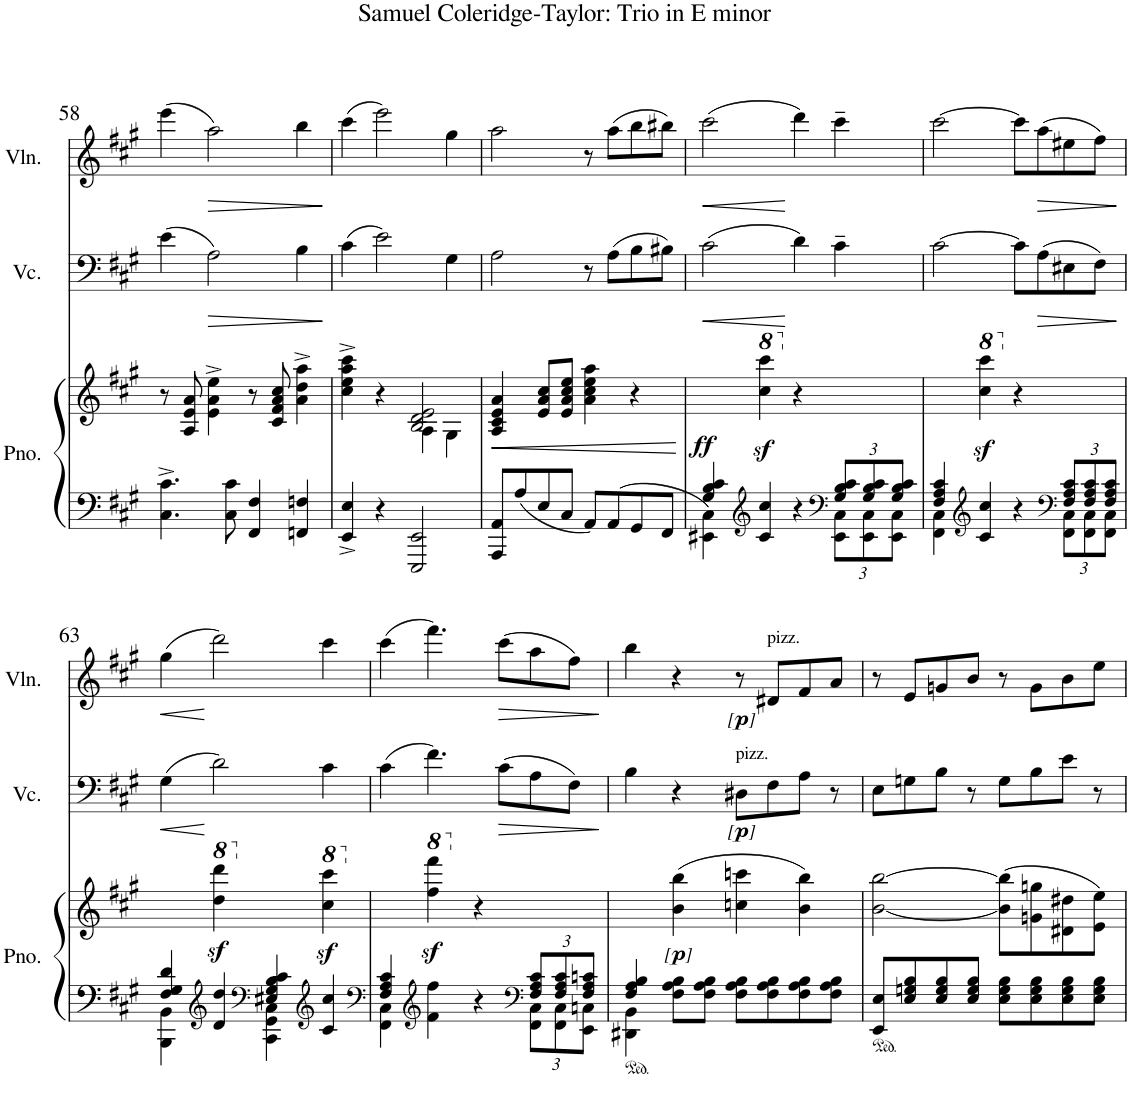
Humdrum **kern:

**kern	**kern	**dynam	**kern	**dynam	**kern	**dynam
*part3	*part3	*part3	*part2	*part2	*part1	*part1
*staff4	*staff3	*staff3/4	*staff2	*staff2	*staff1	*staff1
*I"Piano	*	*	*I"Violoncello	*	*I"Violin	*
*I'Pno.	*	*	*I'Vc.	*	*I'Vln.	*
!!LO:PB:g=z
*clefF4	*clefG2	*	*clefF4	*	*clefG2	*
*k[f#c#g#]	*k[f#c#g#]	*	*k[f#c#g#]	*	*k[f#c#g#]	*
*M4/4	*M4/4	*	*M4/4	*	*M4/4	*
*met(c)	*met(c)	*	*met(c)	*	*met(c)	*
=58	=58	=58	=58	=58	=58	=58
4.C#\^ 4.c#\^	8r	.	(4e\	.	(4eee\	.
.	8A/' 8e/' 8a/'	.	.	.	.	.
!	!	!	!	!LO:HP:b	!	!LO:HP:b
.	4e\^> 4a\^> 4ee\^>	.	2A'~\)	>	2aa'~\)	>
8C#\' 8c#\'	.	.	.	.	.	.
4FF#/ 4F#/	8r	.	.	.	.	.
.	8c#/' 8f#/' 8a/' 8cc#/'	.	.	.	.	.
4FFn/ 4Fn/	4a\^> 4dd\^> 4aa\^>	.	4B\	.	4bb\	.
.	.	.	.	]	.	]
=59	=59	=59	=59	=59	=59	=59
*	*^	*	*	*	*	*
4EE/^ 4E/^	4cc#\^ 4ee\^ 4aa\^ 4ccc#\^	2ryy	.	(4c#\	.	(4ccc#\	.
4r	4r	.	.	2e'~\)	.	2eee'~\)	.
2EEE/ 2EE/	2B/ 2d/ 2e/	4A\	.	.	.	.	.
.	.	4G#\	.	4G#\	.	4gg#\	.
=60	=60	=60	=60	=60	=60	=60	=60
!	!	!	!LO:HP:b	!	!	!	!
*	*v	*v	*	*	*	*	*
8AAA/ 8AA/L	4A/ 4c#/ 4e/ 4a/	<	2A\	.	2aa\	.
8A/	.	.	.	.	.	.
8E/	8e/ 8a/ 8cc#/L	.	.	.	.	.
8C#/J	8e/ 8a/ 8cc#/ 8ee/J	.	.	.	.	.
8AA/L	4a\ 4cc#\ 4ee\ 4aa\	.	8r	.	8r	.
8AA/	.	.	(8A\L	.	(8aa\L	.
8GG#/	4r	.	8B\	.	8bb\	.
8FF#/J	.	.	8B#X\J)	.	8bb#X\J)	.
.	.	[	.	.	.	.
=61	=61	=61	=61	=61	=61	=61
*^	*	*	*	*	*	*
!	!	!	!LO:DY:b	!	!LO:HP:b	!	!LO:HP:b
4G#/ 4B/ 4c#/	4EE#X\ 4C#\	4ryy	ff	(2c#\	<	(2ccc#\	<
*clefG2	*	*	*	*	*	*	*
*	*	*8va	*	*	*	*	*
2ryy	4c#/ 4cc#/	4ccc#\z< 4cccc#\z<	.	.	.	.	.
*	*	*X8va	*	*	*	*	*
.	4r	4r	.	4d'~\)	[	4ddd'~\)	[
*clefF4	*	*	*	*	*	*	*
*Xbrackettup	*	*	*	*	*	*	*
12G#/ 12B/ 12c#/L	12EE#\ 12C#\L	4ryy	.	4c#~\	.	4ccc#~\	.
12G#/ 12B/ 12c#/	12EE#\ 12C#\	.	.	.	.	.	.
12G#/ 12B/ 12c#/J	12EE#\ 12C#\J	.	.	.	.	.	.
=62	=62	=62	=62	=62	=62	=62	=62
4F#/ 4A/ 4c#/	4FF#\ 4C#\	4ryy	.	[2c#\	.	[2ccc#\	.
*clefG2	*	*	*	*	*	*	*
*	*	*8va	*	*	*	*	*
2ryy	4c#/ 4cc#/	4ccc#\z< 4cccc#\z<	.	.	.	.	.
*	*	*X8va	*	*	*	*	*
.	4r	4r	.	8c#'\L]	.	8ccc#'\L]	.
!	!	!	!	!	!LO:HP:b	!	!LO:HP:b
.	.	.	.	(8A\	>	(8aa\	>
*clefF4	*	*	*	*	*	*	*
12F#/ 12A/ 12c#/L	12FF#\ 12C#\L	4ryy	.	8E#X\	.	8ee#X\	.
12F#/ 12A/ 12c#/	12FF#\ 12C#\	.	.	.	.	.	.
.	.	.	.	8F#\J)	.	8ff#\J)	.
12F#/ 12A/ 12c#/J	12FF#\ 12C#\J	.	.	.	.	.	.
*v	*v	*	*	*	*	*	*
.	.	.	.	]	.	]
!!LO:LB:g=z
=63	=63	=63	=63	=63	=63	=63
*^	*	*	*	*	*	*
!	!	!	!	!	!LO:HP:b	!	!LO:HP:b
4F#/ 4G#/ 4d/	4BBB\ 4BB\	4ryy	.	(4G#\	<	(4gg#\	<
*clefG2	*	*	*	*	*	*	*
*	*	*8va	*	*	*	*	*
4ryy	4d/ 4dd/	4ddd\z< 4dddd\z<	.	2d'~\)	[	2ddd'~\)	[
*clefF4	*	*	*	*	*	*	*
*	*	*X8va	*	*	*	*	*
4E#X/ 4G#/ 4B/ 4c#/	4CC#\ 4GG#\ 4C#\	4ryy	.	.	.	.	.
*clefG2	*	*	*	*	*	*	*
*	*	*8va	*	*	*	*	*
4ryy	4c#/ 4cc#/	4ccc#\z< 4cccc#\z<	.	4c#\	.	4ccc#\	.
=64	=64	=64	=64	=64	=64	=64	=64
*clefF4	*	*	*	*	*	*	*
*	*	*X8va	*	*	*	*	*
4F#/ 4A/ 4c#/	4FF#\ 4C#\	4ryy	.	(4c#\	.	(4ccc#\	.
*clefG2	*	*	*	*	*	*	*
*	*	*8va	*	*	*	*	*
2ryy	4f#\ 4ff#\	4fff#\z< 4ffff#\z<	.	4.f#'~\)	.	4.fff#'~\)	.
*	*	*X8va	*	*	*	*	*
.	4r	4r	.	.	.	.	.
!	!	!	!	!	!LO:HP:b	!	!LO:HP:b
.	.	.	.	(8c#\L	>	(8ccc#\L	>
*clefF4	*	*	*	*	*	*	*
12F#/ 12A/ 12c#/L	12FF#\ 12C#\L	4ryy	.	8A\	.	8aa\	.
12F#/ 12A/ 12c#/	12FF#\ 12C#\	.	.	.	.	.	.
.	.	.	.	8F#\J)	.	8ff#\J)	.
12F#/ 12A/ 12cn/J	12EE\ 12Cn\J	.	.	.	.	.	.
*v	*v	*	*	*	*	*	*
.	.	.	.	]	.	]
=65	=65	=65	=65	=65	=65	=65
*^	*	*	*	*	*	*
4F#/ 4A/ 4B/	4DD#X\ 4BB\	4ryy	.	4B\	.	4bb\	.
!	!	!	!LO:DY:b	!	!	!	!
!	!	!	!LO:DY:n=1:b	!	!	!	!
!	!	!	!LO:DY:n=2:b	!	!	!	!
2.ryy	8F#\ 8A\ 8B\L	(4b\ 4bb\	other-dynamics p other-dynamics	4r	.	4r	.
.	8F#\ 8A\ 8B\J	.	.	.	.	.	.
!	!	!	!	!LO:TX:a:t=pizz.	!	!	!
!	!	!	!	!	!LO:DY:b	!	!
!	!	!	!	!	!LO:DY:n=1:b	!	!
!	!	!	!	!	!LO:DY:n=2:b	!	!LO:DY:b
!	!	!	!	!	!	!	!LO:DY:n=1:b
!	!	!	!	!	!	!	!LO:DY:n=2:b
.	8F#\ 8A\ 8B\L	4ccn\ 4cccn\	.	8D#X\L	other-dynamics p other-dynamics	8r	other-dynamics p other-dynamics
!	!	!	!	!	!	!LO:TX:a:t=pizz.	!
.	8F#\ 8A\ 8B\	.	.	8F#\	.	8d#X/L	.
.	8F#\ 8A\ 8B\	4b\ 4bb\)	.	8A\J	.	8f#/	.
.	8F#\ 8A\ 8B\J	.	.	8r	.	8a/J	.
=66	=66	=66	=66	=66	=66	=66	=66
*v	*v	*	*	*	*	*	*
8EE/ 8E/L	[2b\ [2bb\	.	8E\L	.	8r	.
8E/ 8Gn/ 8B/	.	.	8Gn\	.	8e/L	.
8E/ 8G/ 8B/	.	.	8B\J	.	8gn/	.
8E/ 8G/ 8B/J	.	.	8r	.	8b/J	.
8E\ 8G\ 8B\L	(8b\] 8bb\]L	.	8G\L	.	8r	.
8E\ 8G\ 8B\	8gn\ 8ggn\	.	8B\	.	8g\L	.
8E\ 8G\ 8B\	8d#X\ 8dd#X\	.	8e\J	.	8b\	.
8E\ 8G\ 8B\J	8e\ 8ee\J)	.	8r	.	8ee\J	.
=	=	=	=	=	=	=
*-	*-	*-	*-	*-	*-	*-
